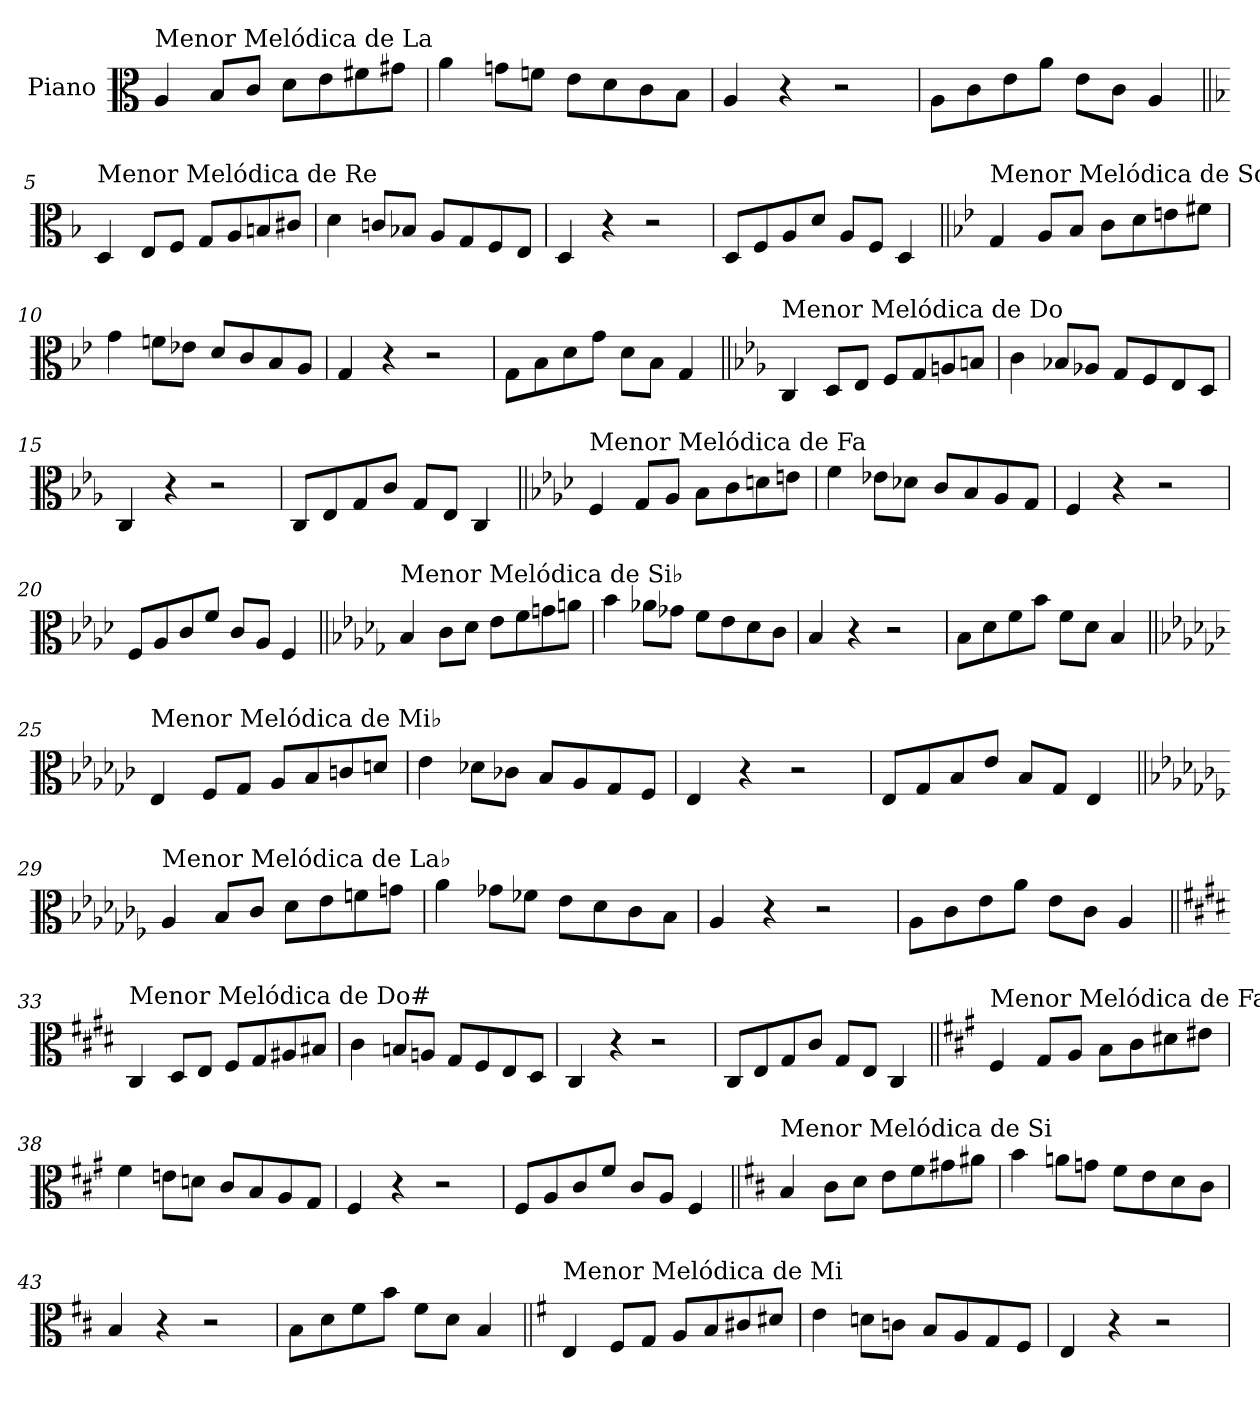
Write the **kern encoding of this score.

**kern
*part1
*staff1
*I"Piano
*I'Pno.
*clefC3
*k[]
=1
!LO:TX:a:t=Menor Melódica de La
4A/
8B/L
8c/J
8d\L
8e\
8f#X\
8g#X\J
=2
4a\
8gn\L
8fn\J
8e\L
8d\
8c\
8B\J
=3
4A/
4r
2r
=4
8A\L
8c\
8e\
8a\J
8e\L
8c\J
4A/
!!LO:LB:g=z
=5||
*k[b-]
!LO:TX:a:t=Menor Melódica de Re
4D/
8E/L
8F/J
8G/L
8A/
8Bn/
8c#X/J
=6
4d\
8cn/L
8B-X/J
8A/L
8G/
8F/
8E/J
=7
4D/
4r
2r
=8
8D/L
8F/
8A/
8d/J
8A/L
8F/J
4D/
!!LO:LB:g=z
=9||
*k[b-e-]
!LO:TX:a:t=Menor Melódica de Sol
4G/
8A/L
8B-/J
8c\L
8d\
8en\
8f#X\J
=10
4g\
8fn\L
8e-X\J
8d/L
8c/
8B-/
8A/J
=11
4G/
4r
2r
=12
8G\L
8B-\
8d\
8g\J
8d\L
8B-\J
4G/
!!LO:LB:g=z
=13||
*k[b-e-a-]
!LO:TX:a:t=Menor Melódica de Do
4C/
8D/L
8E-/J
8F/L
8G/
8An/
8Bn/J
=14
4c\
8B-X/L
8A-X/J
8G/L
8F/
8E-/
8D/J
=15
4C/
4r
2r
=16
8C/L
8E-/
8G/
8c/J
8G/L
8E-/J
4C/
!!LO:LB:g=z
=17||
*k[b-e-a-d-]
!LO:TX:a:t=Menor Melódica de Fa
4F/
8G/L
8A-/J
8B-\L
8c\
8dn\
8en\J
=18
4f\
8e-X\L
8d-X\J
8c/L
8B-/
8A-/
8G/J
=19
4F/
4r
2r
=20
8F/L
8A-/
8c/
8f/J
8c/L
8A-/J
4F/
!!LO:LB:g=z
=21||
*k[b-e-a-d-g-]
!LO:TX:a:t=Menor Melódica de Si♭
4B-/
8c\L
8d-\J
8e-\L
8f\
8gn\
8an\J
=22
4b-\
8a-X\L
8g-X\J
8f\L
8e-\
8d-\
8c\J
=23
4B-/
4r
2r
=24
8B-\L
8d-\
8f\
8b-\J
8f\L
8d-\J
4B-/
!!LO:LB:g=z
=25||
*k[b-e-a-d-g-c-]
!LO:TX:a:t=Menor Melódica de Mi♭
4E-/
8F/L
8G-/J
8A-/L
8B-/
8cn/
8dn/J
=26
4e-\
8d-X\L
8c-X\J
8B-/L
8A-/
8G-/
8F/J
=27
4E-/
4r
2r
=28
8E-/L
8G-/
8B-/
8e-/J
8B-/L
8G-/J
4E-/
!!LO:LB:g=z
=29||
*k[b-e-a-d-g-c-f-]
!LO:TX:a:t=Menor Melódica de La♭
4A-/
8B-/L
8c-/J
8d-\L
8e-\
8fn\
8gn\J
=30
4a-\
8g-X\L
8f-X\J
8e-\L
8d-\
8c-\
8B-\J
=31
4A-/
4r
2r
=32
8A-\L
8c-\
8e-\
8a-\J
8e-\L
8c-\J
4A-/
!!LO:LB:g=z
=33||
*k[f#c#g#d#]
!LO:TX:a:t=Menor Melódica de Do#
4C#/
8D#/L
8E/J
8F#/L
8G#/
8A#X/
8B#X/J
=34
4c#\
8Bn/L
8An/J
8G#/L
8F#/
8E/
8D#/J
=35
4C#/
4r
2r
=36
8C#/L
8E/
8G#/
8c#/J
8G#/L
8E/J
4C#/
!!LO:LB:g=z
=37||
*k[f#c#g#]
!LO:TX:a:t=Menor Melódica de Fa#
4F#/
8G#/L
8A/J
8B\L
8c#\
8d#X\
8e#X\J
=38
4f#\
8en\L
8dn\J
8c#/L
8B/
8A/
8G#/J
=39
4F#/
4r
2r
=40
8F#/L
8A/
8c#/
8f#/J
8c#/L
8A/J
4F#/
!!LO:LB:g=z
=41||
*k[f#c#]
!LO:TX:a:t=Menor Melódica de Si
4B/
8c#\L
8d\J
8e\L
8f#\
8g#X\
8a#X\J
=42
4b\
8an\L
8gn\J
8f#\L
8e\
8d\
8c#\J
=43
4B/
4r
2r
=44
8B\L
8d\
8f#\
8b\J
8f#\L
8d\J
4B/
!!LO:LB:g=z
=45||
*k[f#]
!LO:TX:a:t=Menor Melódica de Mi
4E/
8F#/L
8G/J
8A/L
8B/
8c#X/
8d#X/J
=46
4e\
8dn\L
8cn\J
8B/L
8A/
8G/
8F#/J
=47
4E/
4r
2r
=
*-
